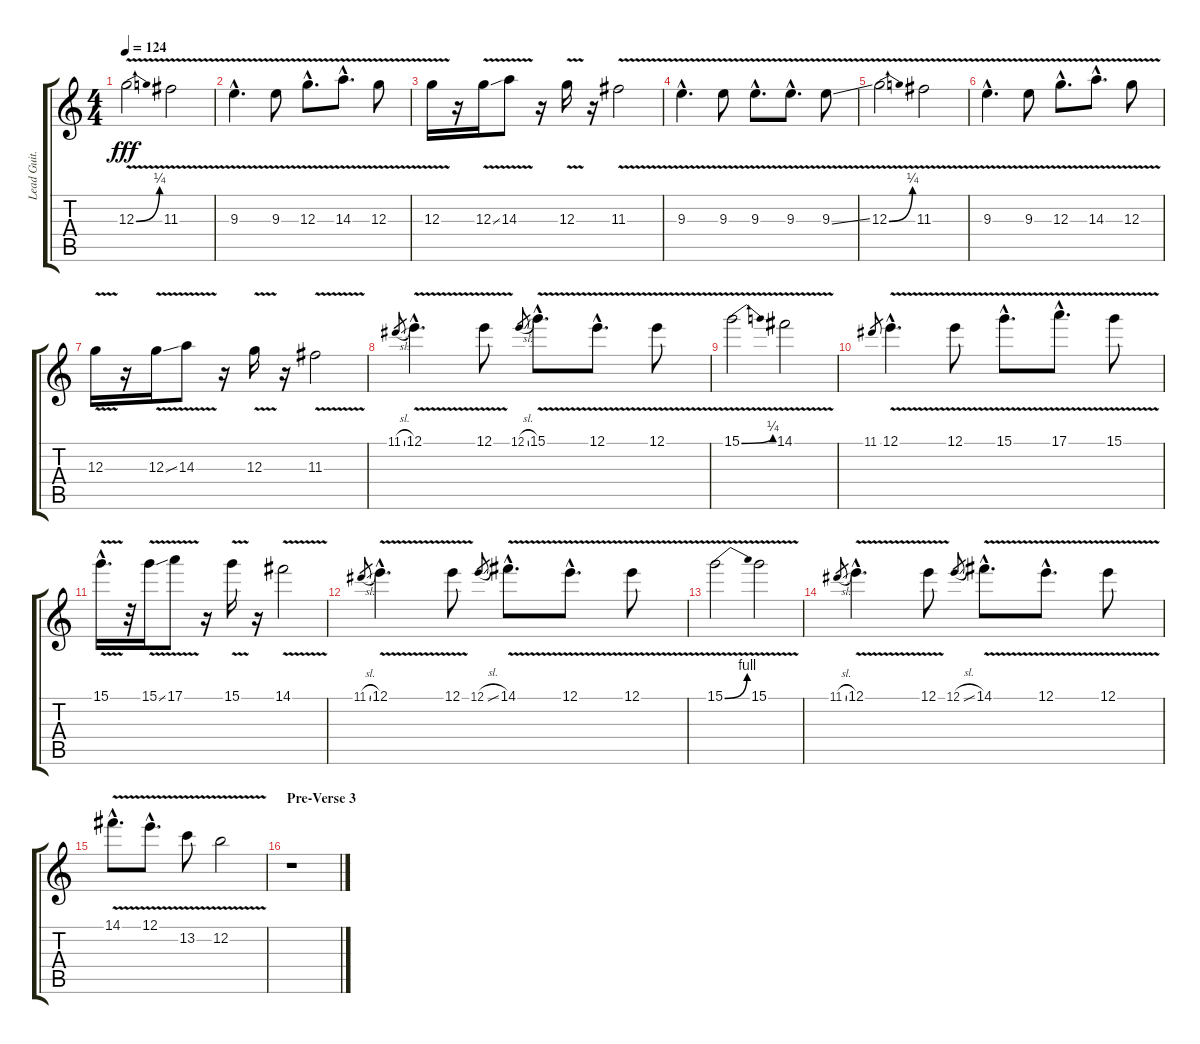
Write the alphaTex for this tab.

\track ("Lead Guit." "Lead Guit.") {instrument distortionguitar}
\staff {score tabs}
\tuning (E4 B3 G3 D3 A2 E2) {hide}
\ts (4 4)
\tempo 124
\clef g2
\ks c
12.3{be (bend 0 0 60 1) v}.2{dy fff} 11.3{v}.2 |
9.3{v hac}.4{d} 9.3{v}.8 12.3{v hac}.8{d} 14.3{v hac}.8{d} 12.3{v}.8 |
12.3{v}.16 r.16 12.3{v ss}.16 14.3{v}.8 r.16 12.3{v}.16 r.16 11.3{v}.2 |
9.3{v hac}.4{d} 9.3{v}.8 9.3{v hac}.8{d} 9.3{v hac}.8{d} 9.3{v ss}.8 |
12.3{be (bend 0 0 60 1) v}.2 11.3{v}.2 |
9.3{v hac}.4{d} 9.3{v}.8 12.3{v hac}.8{d} 14.3{v hac}.8{d} 12.3{v}.8 |
12.3{v}.16 r.16 12.3{v ss}.16 14.3{v}.8 r.16 12.3{v}.16 r.16 11.3{v}.2 |
11.1{sl}.8{gr} 12.1{v hac}.4{d} 12.1{v}.8 12.1{sl}.8{gr} 15.1{v hac}.8{d} 12.1{v hac}.8{d} 12.1{v}.8 |
15.1{be (bend 0 0 60 1) v}.2 14.1{v}.2 |
11.1.8{gr} 12.1{v hac}.4{d} 12.1{v}.8 15.1{v hac}.8{d} 17.1{v hac}.8{d} 15.1{v}.8 |
15.1{v hac}.16{d} r.32 15.1{v ss}.16 17.1{v}.8 r.16 15.1{v}.16 r.16 14.1{v}.2 |
11.1{sl}.8{gr} 12.1{v hac}.4{d} 12.1{v}.8 12.1{sl}.8{gr} 14.1{v hac}.8{d} 12.1{v hac}.8{d} 12.1{v}.8 |
15.1{be (bend 0 0 60 4) v}.2 15.1{v}.2 |
11.1{sl}.8{gr} 12.1{v hac}.4{d} 12.1{v}.8 12.1{sl}.8{gr} 14.1{v hac}.8{d} 12.1{v hac}.8{d} 12.1{v}.8 |
14.1{v hac}.8{d} 12.1{v hac}.8{d} 13.2{v}.8 12.2{v}.2 |
\section ("" "Pre-Verse 3")
r.1
